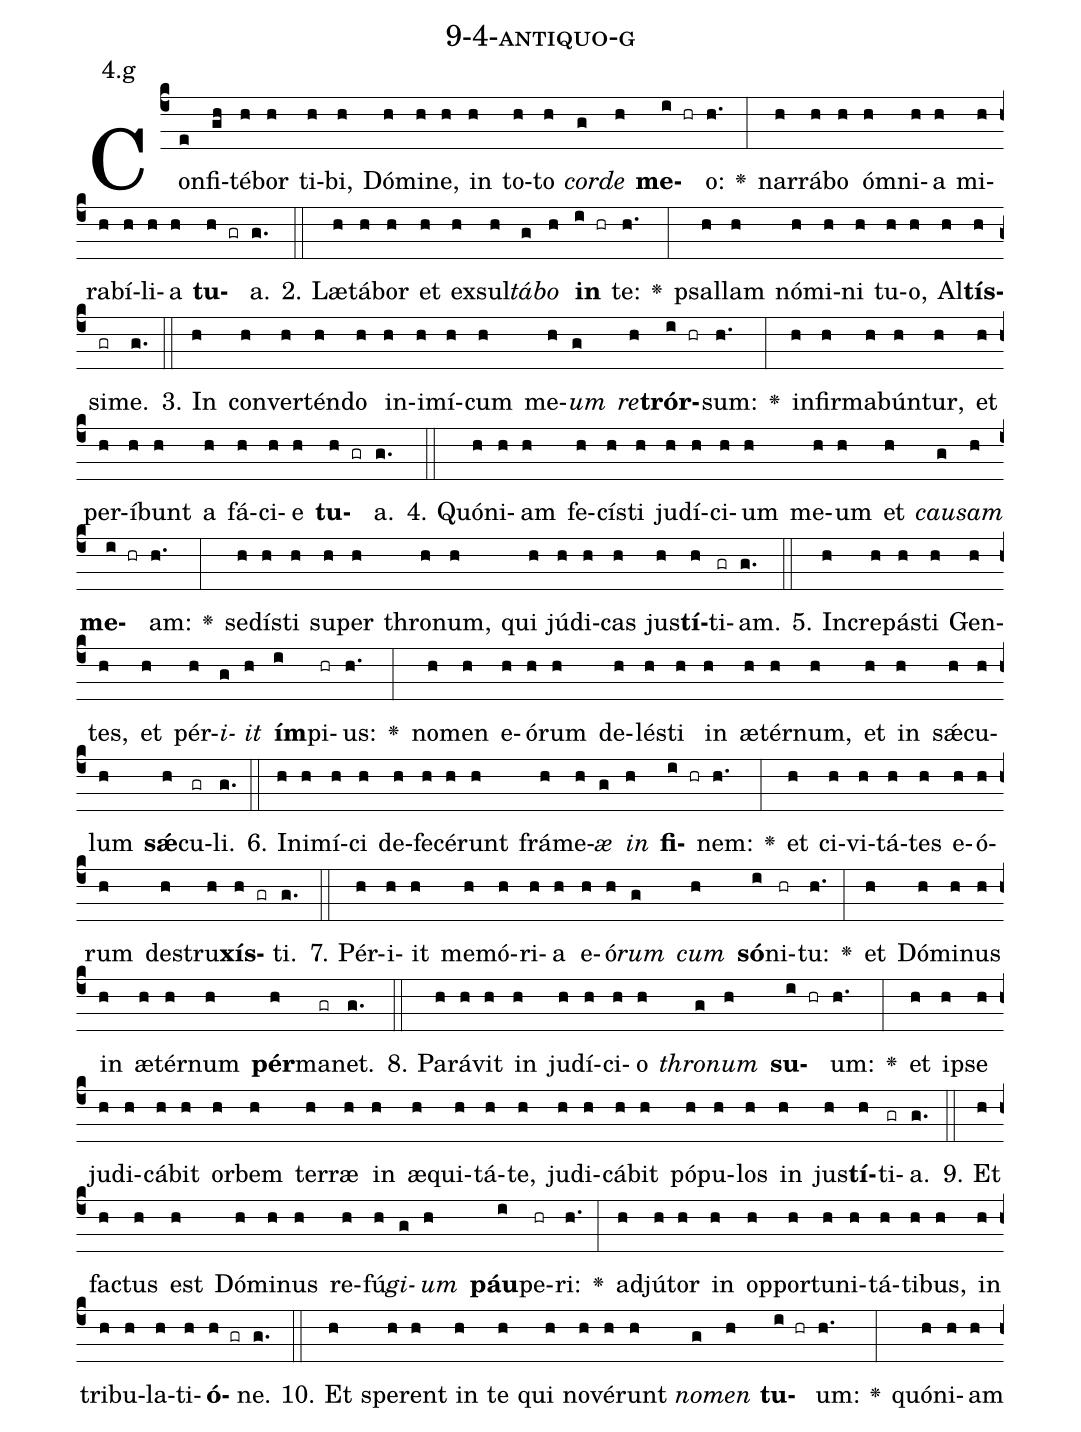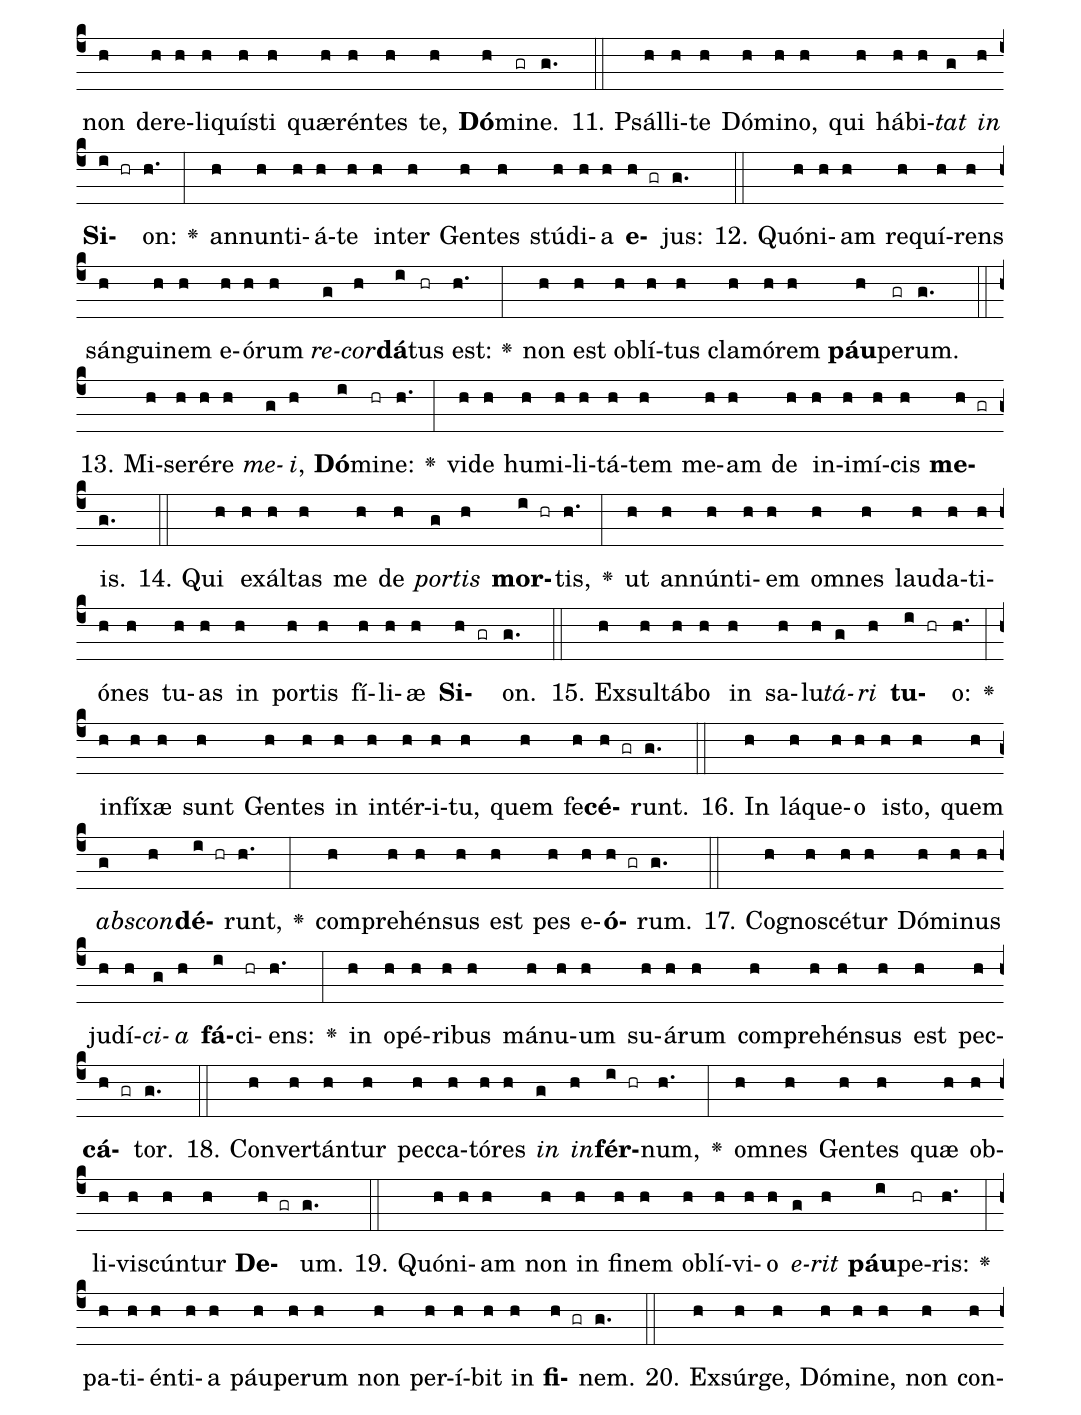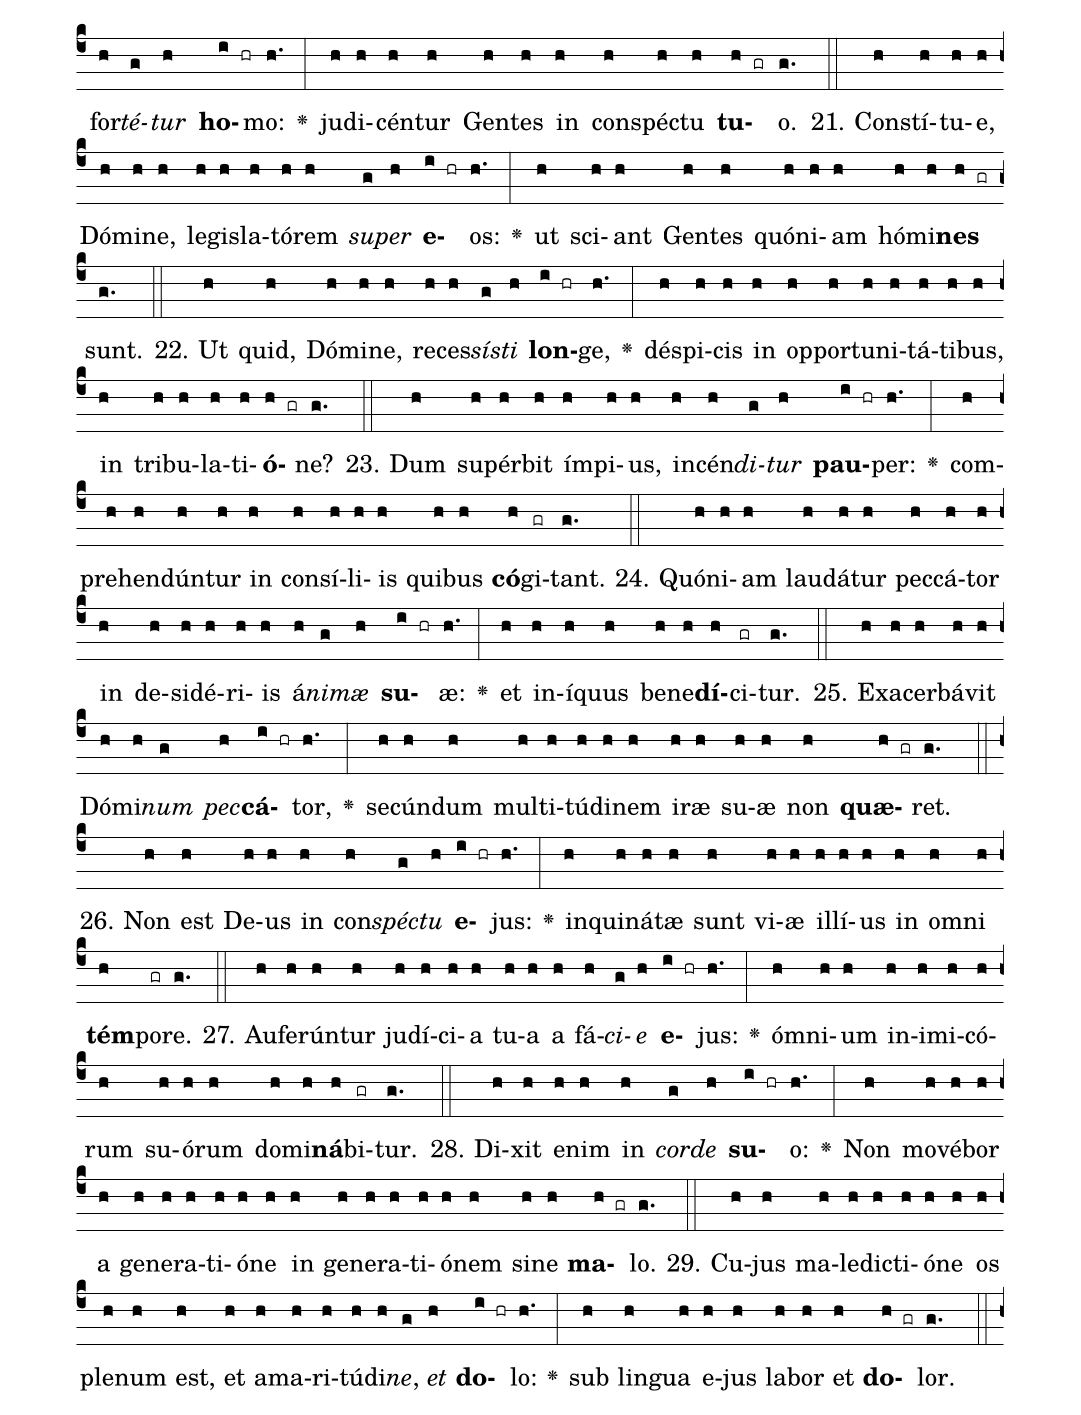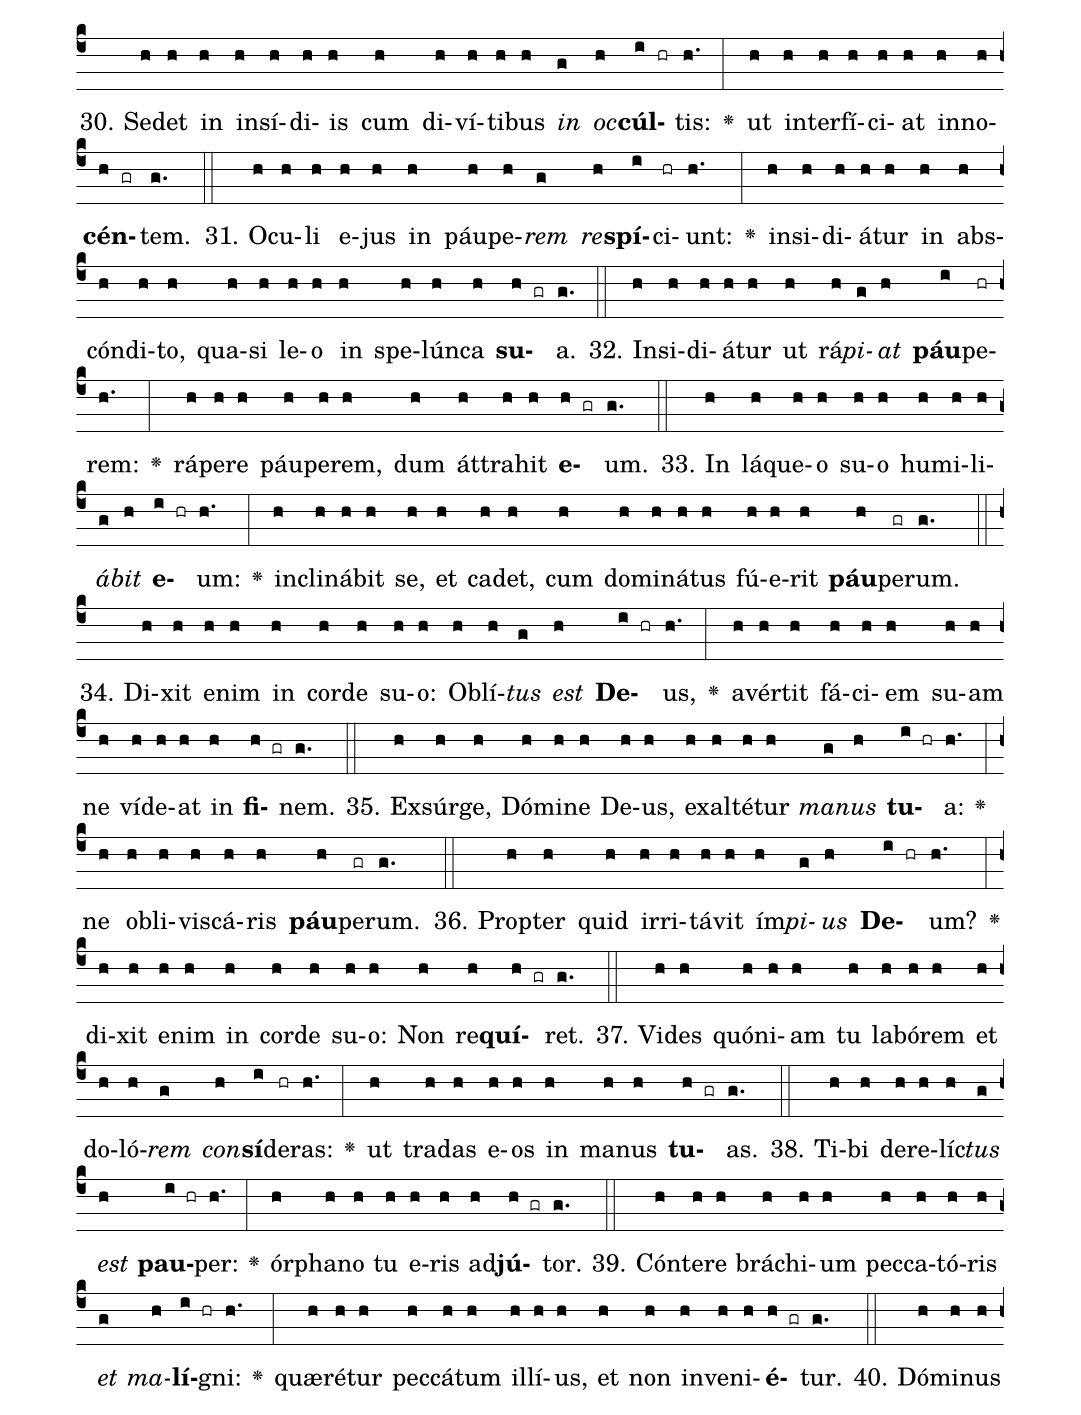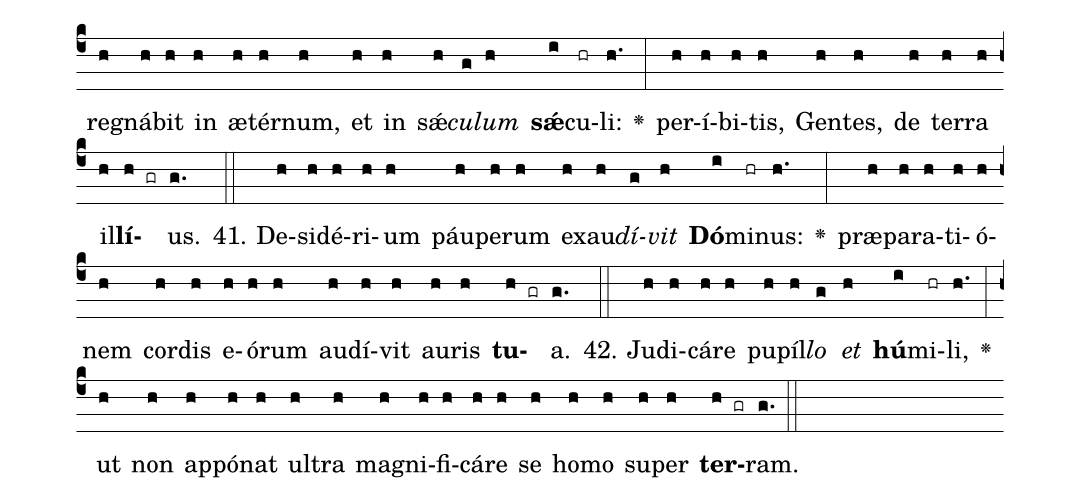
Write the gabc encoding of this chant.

name: 9-4-antiquo-g;
annotation: 4.g;
%%
(c4)Con(e)fi(gh)té(h)bor(h) ti(h)bi,(h) Dó(h)mi(h)ne,(h) in(h) to(h)to(h) <i>cor</i>(g)<i>de</i>(h) <b>me</b>(i hr)o:(h.) <v>\greheightstar</v>(:) nar(h)rá(h)bo(h) óm(h)ni(h)a(h) mi(h)ra(h)bí(h)li(h)a(h) <b>tu</b>(h gr)a.(g.) (::)
2. Læ(h)tá(h)bor(h) et(h) ex(h)sul(h)<i>tá</i>(g)<i>bo</i>(h) <b>in</b>(i hr) te:(h.) <v>\greheightstar</v>(:) psal(h)lam(h) nó(h)mi(h)ni(h) tu(h)o,(h) Al(h)<b>tís</b>(h)si(gr)me.(g.) (::)
3. In(h) con(h)ver(h)tén(h)do(h) in(h)i(h)mí(h)cum(h) me(h)<i>um</i>(g) <i>re</i>(h)<b>trór</b>(i hr)sum:(h.) <v>\greheightstar</v>(:) in(h)fir(h)ma(h)bún(h)tur,(h) et(h) per(h)í(h)bunt(h) a(h) fá(h)ci(h)e(h) <b>tu</b>(h gr)a.(g.) (::)
4. Quón(h)i(h)am(h) fe(h)cís(h)ti(h) ju(h)dí(h)ci(h)um(h) me(h)um(h) et(h) <i>cau</i>(g)<i>sam</i>(h) <b>me</b>(i hr)am:(h.) <v>\greheightstar</v>(:) se(h)dís(h)ti(h) su(h)per(h) thro(h)num,(h) qui(h) jú(h)di(h)cas(h) jus(h)<b>tí</b>(h)ti(gr)am.(g.) (::)
5. In(h)cre(h)pás(h)ti(h) Gen(h)tes,(h) et(h) pér(h)<i>i</i>(g)<i>it</i>(h) <b>ím</b>(i)pi(hr)us:(h.) <v>\greheightstar</v>(:) no(h)men(h) e(h)ó(h)rum(h) de(h)lés(h)ti(h) in(h) æ(h)tér(h)num,(h) et(h) in(h) sǽ(h)cu(h)lum(h) <b>sǽ</b>(h)cu(gr)li.(g.) (::)
6. In(h)i(h)mí(h)ci(h) de(h)fe(h)cé(h)runt(h) frá(h)me(h)<i>æ</i>(g) <i>in</i>(h) <b>fi</b>(i hr)nem:(h.) <v>\greheightstar</v>(:) et(h) ci(h)vi(h)tá(h)tes(h) e(h)ó(h)rum(h) de(h)stru(h)<b>xís</b>(h gr)ti.(g.) (::)
7. Pér(h)i(h)it(h) me(h)mó(h)ri(h)a(h) e(h)ó(h)<i>rum</i>(g) <i>cum</i>(h) <b>só</b>(i)ni(hr)tu:(h.) <v>\greheightstar</v>(:) et(h) Dó(h)mi(h)nus(h) in(h) æ(h)tér(h)num(h) <b>pér</b>(h)ma(gr)net.(g.) (::)
8. Pa(h)rá(h)vit(h) in(h) ju(h)dí(h)ci(h)o(h) <i>thro</i>(g)<i>num</i>(h) <b>su</b>(i hr)um:(h.) <v>\greheightstar</v>(:) et(h) ip(h)se(h) ju(h)di(h)cá(h)bit(h) or(h)bem(h) ter(h)ræ(h) in(h) æ(h)qui(h)tá(h)te,(h) ju(h)di(h)cá(h)bit(h) pó(h)pu(h)los(h) in(h) jus(h)<b>tí</b>(h)ti(gr)a.(g.) (::)
9. Et(h) fac(h)tus(h) est(h) Dó(h)mi(h)nus(h) re(h)fú(h)<i>gi</i>(g)<i>um</i>(h) <b>páu</b>(i)pe(hr)ri:(h.) <v>\greheightstar</v>(:) ad(h)jú(h)tor(h) in(h) op(h)por(h)tu(h)ni(h)tá(h)ti(h)bus,(h) in(h) tri(h)bu(h)la(h)ti(h)<b>ó</b>(h gr)ne.(g.) (::)
10. Et(h) spe(h)rent(h) in(h) te(h) qui(h) no(h)vé(h)runt(h) <i>no</i>(g)<i>men</i>(h) <b>tu</b>(i hr)um:(h.) <v>\greheightstar</v>(:) quón(h)i(h)am(h) non(h) de(h)re(h)li(h)quís(h)ti(h) quæ(h)rén(h)tes(h) te,(h) <b>Dó</b>(h)mi(gr)ne.(g.) (::)
11. Psál(h)li(h)te(h) Dó(h)mi(h)no,(h) qui(h) há(h)bi(h)<i>tat</i>(g) <i>in</i>(h) <b>Si</b>(i hr)on:(h.) <v>\greheightstar</v>(:) an(h)nun(h)ti(h)á(h)te(h) in(h)ter(h) Gen(h)tes(h) stú(h)di(h)a(h) <b>e</b>(h gr)jus:(g.) (::)
12. Quón(h)i(h)am(h) re(h)quí(h)rens(h) sán(h)gui(h)nem(h) e(h)ó(h)rum(h) <i>re</i>(g)<i>cor</i>(h)<b>dá</b>(i)tus(hr) est:(h.) <v>\greheightstar</v>(:) non(h) est(h) ob(h)lí(h)tus(h) cla(h)mó(h)rem(h) <b>páu</b>(h)pe(gr)rum.(g.) (::)
13. Mi(h)se(h)ré(h)re(h) <i>me</i>(g)<i>i</i>,(h) <b>Dó</b>(i)mi(hr)ne:(h.) <v>\greheightstar</v>(:) vi(h)de(h) hu(h)mi(h)li(h)tá(h)tem(h) me(h)am(h) de(h) in(h)i(h)mí(h)cis(h) <b>me</b>(h gr)is.(g.) (::)
14. Qui(h) ex(h)ál(h)tas(h) me(h) de(h) <i>por</i>(g)<i>tis</i>(h) <b>mor</b>(i hr)tis,(h.) <v>\greheightstar</v>(:) ut(h) an(h)nún(h)ti(h)em(h) om(h)nes(h) lau(h)da(h)ti(h)ó(h)nes(h) tu(h)as(h) in(h) por(h)tis(h) fí(h)li(h)æ(h) <b>Si</b>(h gr)on.(g.) (::)
15. Ex(h)sul(h)tá(h)bo(h) in(h) sa(h)lu(h)<i>tá</i>(g)<i>ri</i>(h) <b>tu</b>(i hr)o:(h.) <v>\greheightstar</v>(:) in(h)fí(h)xæ(h) sunt(h) Gen(h)tes(h) in(h) in(h)tér(h)i(h)tu,(h) quem(h) fe(h)<b>cé</b>(h gr)runt.(g.) (::)
16. In(h) lá(h)que(h)o(h) is(h)to,(h) quem(h) <i>abs</i>(g)<i>con</i>(h)<b>dé</b>(i hr)runt,(h.) <v>\greheightstar</v>(:) com(h)pre(h)hén(h)sus(h) est(h) pes(h) e(h)<b>ó</b>(h gr)rum.(g.) (::)
17. Co(h)gno(h)scé(h)tur(h) Dó(h)mi(h)nus(h) ju(h)dí(h)<i>ci</i>(g)<i>a</i>(h) <b>fá</b>(i)ci(hr)ens:(h.) <v>\greheightstar</v>(:) in(h) o(h)pé(h)ri(h)bus(h) má(h)nu(h)um(h) su(h)á(h)rum(h) com(h)pre(h)hén(h)sus(h) est(h) pec(h)<b>cá</b>(h gr)tor.(g.) (::)
18. Con(h)ver(h)tán(h)tur(h) pec(h)ca(h)tó(h)res(h) <i>in</i>(g) <i>in</i>(h)<b>fér</b>(i hr)num,(h.) <v>\greheightstar</v>(:) om(h)nes(h) Gen(h)tes(h) quæ(h) ob(h)li(h)vis(h)cún(h)tur(h) <b>De</b>(h gr)um.(g.) (::)
19. Quón(h)i(h)am(h) non(h) in(h) fi(h)nem(h) ob(h)lí(h)vi(h)o(h) <i>e</i>(g)<i>rit</i>(h) <b>páu</b>(i)pe(hr)ris:(h.) <v>\greheightstar</v>(:) pa(h)ti(h)én(h)ti(h)a(h) páu(h)pe(h)rum(h) non(h) per(h)í(h)bit(h) in(h) <b>fi</b>(h gr)nem.(g.) (::)
20. Ex(h)súr(h)ge,(h) Dó(h)mi(h)ne,(h) non(h) con(h)for(h)<i>té</i>(g)<i>tur</i>(h) <b>ho</b>(i hr)mo:(h.) <v>\greheightstar</v>(:) ju(h)di(h)cén(h)tur(h) Gen(h)tes(h) in(h) con(h)spéc(h)tu(h) <b>tu</b>(h gr)o.(g.) (::)
21. Con(h)stí(h)tu(h)e,(h) Dó(h)mi(h)ne,(h) le(h)gis(h)la(h)tó(h)rem(h) <i>su</i>(g)<i>per</i>(h) <b>e</b>(i hr)os:(h.) <v>\greheightstar</v>(:) ut(h) sci(h)ant(h) Gen(h)tes(h) quón(h)i(h)am(h) hó(h)mi(h)<b>nes</b>(h gr) sunt.(g.) (::)
22. Ut(h) quid,(h) Dó(h)mi(h)ne,(h) re(h)ces(h)<i>sís</i>(g)<i>ti</i>(h) <b>lon</b>(i hr)ge,(h.) <v>\greheightstar</v>(:) dé(h)spi(h)cis(h) in(h) op(h)por(h)tu(h)ni(h)tá(h)ti(h)bus,(h) in(h) tri(h)bu(h)la(h)ti(h)<b>ó</b>(h gr)ne?(g.) (::)
23. Dum(h) su(h)pér(h)bit(h) ím(h)pi(h)us,(h) in(h)cén(h)<i>di</i>(g)<i>tur</i>(h) <b>pau</b>(i hr)per:(h.) <v>\greheightstar</v>(:) com(h)pre(h)hen(h)dún(h)tur(h) in(h) con(h)sí(h)li(h)is(h) qui(h)bus(h) <b>có</b>(h)gi(gr)tant.(g.) (::)
24. Quón(h)i(h)am(h) lau(h)dá(h)tur(h) pec(h)cá(h)tor(h) in(h) de(h)si(h)dé(h)ri(h)is(h) á(h)<i>ni</i>(g)<i>mæ</i>(h) <b>su</b>(i hr)æ:(h.) <v>\greheightstar</v>(:) et(h) in(h)í(h)quus(h) be(h)ne(h)<b>dí</b>(h)ci(gr)tur.(g.) (::)
25. Ex(h)a(h)cer(h)bá(h)vit(h) Dó(h)mi(h)<i>num</i>(g) <i>pec</i>(h)<b>cá</b>(i hr)tor,(h.) <v>\greheightstar</v>(:) se(h)cún(h)dum(h) mul(h)ti(h)tú(h)di(h)nem(h) i(h)ræ(h) su(h)æ(h) non(h) <b>quæ</b>(h gr)ret.(g.) (::)
26. Non(h) est(h) De(h)us(h) in(h) con(h)<i>spéc</i>(g)<i>tu</i>(h) <b>e</b>(i hr)jus:(h.) <v>\greheightstar</v>(:) in(h)qui(h)ná(h)tæ(h) sunt(h) vi(h)æ(h) il(h)lí(h)us(h) in(h) om(h)ni(h) <b>tém</b>(h)po(gr)re.(g.) (::)
27. Au(h)fe(h)rún(h)tur(h) ju(h)dí(h)ci(h)a(h) tu(h)a(h) a(h) fá(h)<i>ci</i>(g)<i>e</i>(h) <b>e</b>(i hr)jus:(h.) <v>\greheightstar</v>(:) óm(h)ni(h)um(h) in(h)i(h)mi(h)có(h)rum(h) su(h)ó(h)rum(h) do(h)mi(h)<b>ná</b>(h)bi(gr)tur.(g.) (::)
28. Di(h)xit(h) e(h)nim(h) in(h) <i>cor</i>(g)<i>de</i>(h) <b>su</b>(i hr)o:(h.) <v>\greheightstar</v>(:) Non(h) mo(h)vé(h)bor(h) a(h) ge(h)ne(h)ra(h)ti(h)ó(h)ne(h) in(h) ge(h)ne(h)ra(h)ti(h)ó(h)nem(h) si(h)ne(h) <b>ma</b>(h gr)lo.(g.) (::)
29. Cu(h)jus(h) ma(h)le(h)dic(h)ti(h)ó(h)ne(h) os(h) ple(h)num(h) est,(h) et(h) a(h)ma(h)ri(h)tú(h)di(h)<i>ne</i>,(g) <i>et</i>(h) <b>do</b>(i hr)lo:(h.) <v>\greheightstar</v>(:) sub(h) lin(h)gua(h) e(h)jus(h) la(h)bor(h) et(h) <b>do</b>(h gr)lor.(g.) (::)
30. Se(h)det(h) in(h) in(h)sí(h)di(h)is(h) cum(h) di(h)ví(h)ti(h)bus(h) <i>in</i>(g) <i>oc</i>(h)<b>cúl</b>(i hr)tis:(h.) <v>\greheightstar</v>(:) ut(h) in(h)ter(h)fí(h)ci(h)at(h) in(h)no(h)<b>cén</b>(h gr)tem.(g.) (::)
31. O(h)cu(h)li(h) e(h)jus(h) in(h) páu(h)pe(h)<i>rem</i>(g) <i>re</i>(h)<b>spí</b>(i)ci(hr)unt:(h.) <v>\greheightstar</v>(:) in(h)si(h)di(h)á(h)tur(h) in(h) abs(h)cón(h)di(h)to,(h) qua(h)si(h) le(h)o(h) in(h) spe(h)lún(h)ca(h) <b>su</b>(h gr)a.(g.) (::)
32. In(h)si(h)di(h)á(h)tur(h) ut(h) rá(h)<i>pi</i>(g)<i>at</i>(h) <b>páu</b>(i)pe(hr)rem:(h.) <v>\greheightstar</v>(:) rá(h)pe(h)re(h) páu(h)pe(h)rem,(h) dum(h) át(h)tra(h)hit(h) <b>e</b>(h gr)um.(g.) (::)
33. In(h) lá(h)que(h)o(h) su(h)o(h) hu(h)mi(h)li(h)<i>á</i>(g)<i>bit</i>(h) <b>e</b>(i hr)um:(h.) <v>\greheightstar</v>(:) in(h)cli(h)ná(h)bit(h) se,(h) et(h) ca(h)det,(h) cum(h) do(h)mi(h)ná(h)tus(h) fú(h)e(h)rit(h) <b>páu</b>(h)pe(gr)rum.(g.) (::)
34. Di(h)xit(h) e(h)nim(h) in(h) cor(h)de(h) su(h)o:(h) Ob(h)lí(h)<i>tus</i>(g) <i>est</i>(h) <b>De</b>(i hr)us,(h.) <v>\greheightstar</v>(:) a(h)vér(h)tit(h) fá(h)ci(h)em(h) su(h)am(h) ne(h) ví(h)de(h)at(h) in(h) <b>fi</b>(h gr)nem.(g.) (::)
35. Ex(h)súr(h)ge,(h) Dó(h)mi(h)ne(h) De(h)us,(h) ex(h)al(h)té(h)tur(h) <i>ma</i>(g)<i>nus</i>(h) <b>tu</b>(i hr)a:(h.) <v>\greheightstar</v>(:) ne(h) ob(h)li(h)vis(h)cá(h)ris(h) <b>páu</b>(h)pe(gr)rum.(g.) (::)
36. Prop(h)ter(h) quid(h) ir(h)ri(h)tá(h)vit(h) ím(h)<i>pi</i>(g)<i>us</i>(h) <b>De</b>(i hr)um?(h.) <v>\greheightstar</v>(:) di(h)xit(h) e(h)nim(h) in(h) cor(h)de(h) su(h)o:(h) Non(h) re(h)<b>quí</b>(h gr)ret.(g.) (::)
37. Vi(h)des(h) quón(h)i(h)am(h) tu(h) la(h)bó(h)rem(h) et(h) do(h)ló(h)<i>rem</i>(g) <i>con</i>(h)<b>sí</b>(i)de(hr)ras:(h.) <v>\greheightstar</v>(:) ut(h) tra(h)das(h) e(h)os(h) in(h) ma(h)nus(h) <b>tu</b>(h gr)as.(g.) (::)
38. Ti(h)bi(h) de(h)re(h)líc(h)<i>tus</i>(g) <i>est</i>(h) <b>pau</b>(i hr)per:(h.) <v>\greheightstar</v>(:) ór(h)pha(h)no(h) tu(h) e(h)ris(h) ad(h)<b>jú</b>(h gr)tor.(g.) (::)
39. Cón(h)te(h)re(h) brá(h)chi(h)um(h) pec(h)ca(h)tó(h)ris(h) <i>et</i>(g) <i>ma</i>(h)<b>lí</b>(i hr)gni:(h.) <v>\greheightstar</v>(:) quæ(h)ré(h)tur(h) pec(h)cá(h)tum(h) il(h)lí(h)us,(h) et(h) non(h) in(h)ve(h)ni(h)<b>é</b>(h gr)tur.(g.) (::)
40. Dó(h)mi(h)nus(h) re(h)gná(h)bit(h) in(h) æ(h)tér(h)num,(h) et(h) in(h) sǽ(h)<i>cu</i>(g)<i>lum</i>(h) <b>sǽ</b>(i)cu(hr)li:(h.) <v>\greheightstar</v>(:) per(h)í(h)bi(h)tis,(h) Gen(h)tes,(h) de(h) ter(h)ra(h) il(h)<b>lí</b>(h gr)us.(g.) (::)
41. De(h)si(h)dé(h)ri(h)um(h) páu(h)pe(h)rum(h) ex(h)au(h)<i>dí</i>(g)<i>vit</i>(h) <b>Dó</b>(i)mi(hr)nus:(h.) <v>\greheightstar</v>(:) præ(h)pa(h)ra(h)ti(h)ó(h)nem(h) cor(h)dis(h) e(h)ó(h)rum(h) au(h)dí(h)vit(h) au(h)ris(h) <b>tu</b>(h gr)a.(g.) (::)
42. Ju(h)di(h)cá(h)re(h) pu(h)píl(h)<i>lo</i>(g) <i>et</i>(h) <b>hú</b>(i)mi(hr)li,(h.) <v>\greheightstar</v>(:) ut(h) non(h) ap(h)pó(h)nat(h) ul(h)tra(h) ma(h)gni(h)fi(h)cá(h)re(h) se(h) ho(h)mo(h) su(h)per(h) <b>ter</b>(h gr)ram.(g.) (::)
